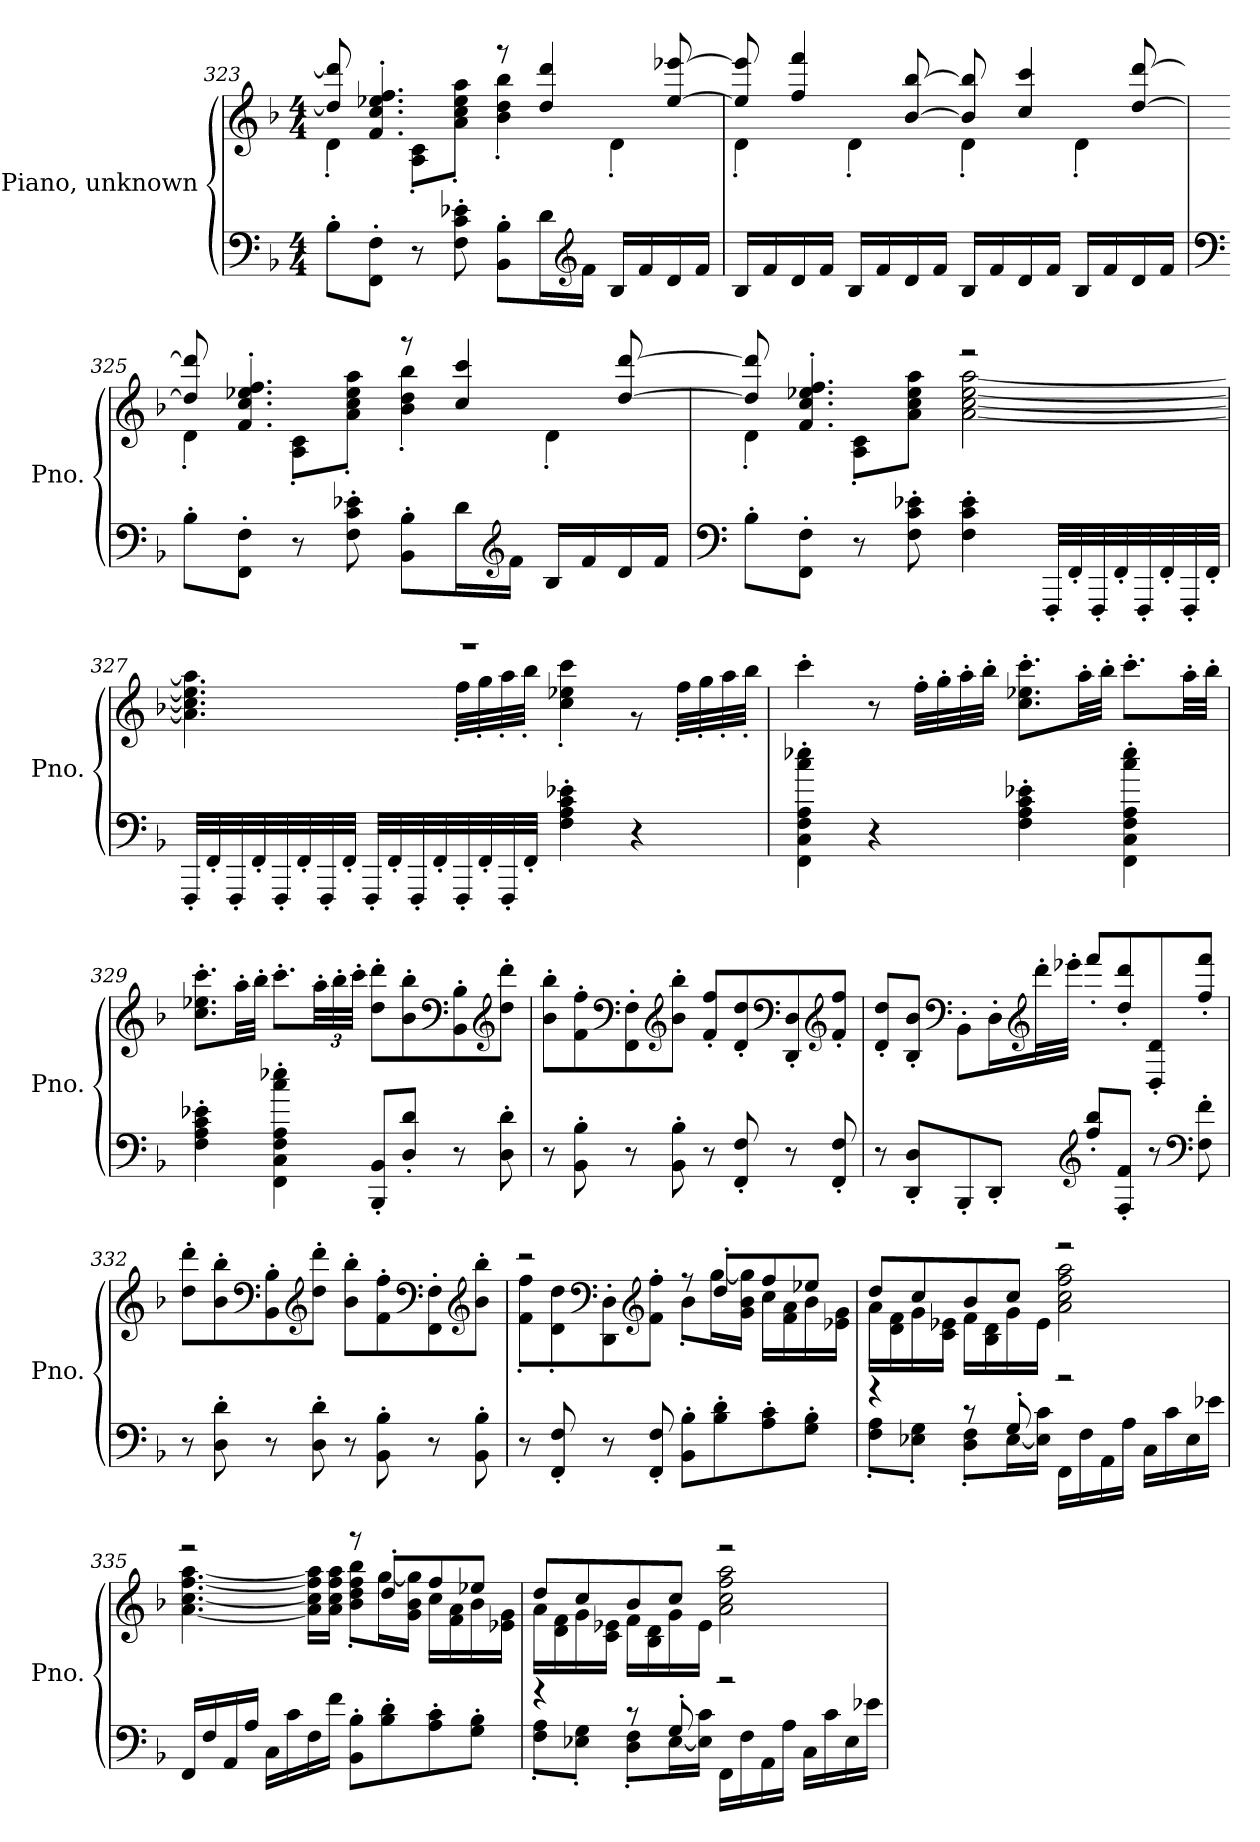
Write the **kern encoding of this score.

**kern	**kern
*part1	*part1
*staff2	*staff1
*I"Piano, unknown	*
*I'Pno.	*
!!LO:LB:g=z
*clefF4	*clefG2
*k[b-]	*k[b-]
*M4/4	*M4/4
=323	=323
*	*^
8B-'\L	8dd/] 8ddd/]	4d'\
8FF\' 8F\'J	4.f/' 4.cc/' 4.ee-X/' 4.ff/'	.
8r	.	8A\' 8c\'L
8F\' 8c\' 8e-X\'	.	8a\' 8cc\' 8ee-\' 8aa\'J
8BB-\' 8B-\'L	8r	4b-\' 4dd\' 4bb-\'
16d\L	4dd/ 4ddd/	.
*clefG2	*	*
16f\JJ	.	.
16B-/LL	.	4d'\
16f/	.	.
16d/	[8ee-/ [8eee-X/	.
16f/JJ	.	.
=324	=324	=324
16B-/LL	8ee-/] 8eee-/]	4d'\
16f/	.	.
16d/	4ff/ 4fff/	.
16f/JJ	.	.
16B-/LL	.	4d'\
16f/	.	.
16d/	[8b-/ [8bb-/	.
16f/JJ	.	.
16B-/LL	8b-/] 8bb-/]	4d'\
16f/	.	.
16d/	4cc/ 4ccc/	.
16f/JJ	.	.
16B-/LL	.	4d'\
16f/	.	.
16d/	[8dd/ [8ddd/	.
16f/JJ	.	.
!!LO:PB:g=z	!!
=325	=325	=325
*clefF4	*	*
8B-'\L	8dd/] 8ddd/]	4d'\
8FF\' 8F\'J	4.f/' 4.cc/' 4.ee-X/' 4.ff/'	.
8r	.	8A\' 8c\'L
8F\' 8c\' 8e-X\'	.	8a\' 8cc\' 8ee-\' 8aa\'J
8BB-\' 8B-\'L	8r	4b-\' 4dd\' 4bb-\'
16d\L	4cc/ 4ccc/	.
*clefG2	*	*
16f\JJ	.	.
16B-/LL	.	4d'\
16f/	.	.
16d/	[8dd/ [8ddd/	.
16f/JJ	.	.
=326	=326	=326
*clefF4	*	*
8B-'\L	8dd/] 8ddd/]	4d'\
8FF\' 8F\'J	4.f/' 4.cc/' 4.ee-X/' 4.ff/'	.
8r	.	8A\' 8c\'L
8F\' 8c\' 8e-X\'	.	8a\ 8cc\ 8ee-\ 8aa\J
4F\' 4c\' 4e-\'	2r	[2a\ [2cc\ [2ee-\ [2aa\
32FFF'/LLL	.	.
32FF'/	.	.
32FFF'/	.	.
32FF'/	.	.
32FFF'/	.	.
32FF'/	.	.
32FFF'/	.	.
32FF'/JJJ	.	.
!!LO:LB:g=z	!!
=327	=327	=327
32FFF'/LLL	1r	4.a\] 4.cc\] 4.ee-\] 4.aa\]
32FF'/	.	.
32FFF'/	.	.
32FF'/	.	.
32FFF'/	.	.
32FF'/	.	.
32FFF'/	.	.
32FF'/JJJ	.	.
32FFF'/LLL	.	.
32FF'/	.	.
32FFF'/	.	.
32FF'/	.	.
32FFF'/	.	32ff'\LLL
32FF'/	.	32gg'\
32FFF'/	.	32aa'\
32FF'/JJJ	.	32bb-'\JJJ
4F\' 4A\' 4c\' 4e-X\'	.	4cc\' 4ee-X\' 4ccc\'
4r	.	8r
.	.	32ff'\LLL
.	.	32gg'\
.	.	32aa'\
.	.	32bb-'\JJJ
*	*v	*v
=328	=328
4FF\' 4C\' 4F\' 4A\' 4cc\' 4ee-X\'	4ccc'\
4r	8r
.	32ff'\LLL
.	32gg'\
.	32aa'\
.	32bb-'\JJJ
4F\' 4A\' 4c\' 4e-X\'	8.cc\' 8.ee-X\' 8.ccc\'L
.	32aa'\LL
.	32bb-'\JJJ
4FF\' 4C\' 4F\' 4A\' 4cc\' 4ee-\'	8.ccc'\L
.	32aa'\LL
.	32bb-'\JJJ
!!LO:LB:g=z
=329	=329
4F\' 4A\' 4c\' 4e-X\'	8.cc\' 8.ee-X\' 8.ccc\'L
.	32aa'\LL
.	32bb-'\JJJ
4FF\' 4C\' 4F\' 4A\' 4cc\' 4ee-X\'	8.ccc'\L
*	*Xbrackettup
.	48aa'\LL
.	48bb-'\
.	48ccc'\JJJ
8BBB-/' 8BB-/'L	8dd\' 8ddd\'L
8D/' 8d/'J	8b-\' 8bb-\'
*	*clefF4
8r	8BB-\' 8B-\'
*	*clefG2
8D\' 8d\'	8dd\' 8ddd\'J
=330	=330
8r	8b-\' 8bb-\'L
8BB-\' 8B-\'	8f\' 8ff\'
*	*clefF4
8r	8FF\' 8F\'
*	*clefG2
8BB-\' 8B-\'	8b-\' 8bb-\'J
8r	8f/' 8ff/'L
8FF/' 8F/'	8d/' 8dd/'
*	*clefF4
8r	8DD/' 8D/'
*	*clefG2
8FF/' 8F/'	8f/' 8ff/'J
!!LO:LB:g=z
=331	=331
8r	8d/' 8dd/'L
8DD/' 8D/'L	8B-/' 8b-/'J
*	*clefF4
8BBB-'/	8BB-'\L
8DD'/J	16D'\L
*	*clefG2
.	32ddd'\L
.	32eee-X'\JJJ
*clefG2	*
8ff/' 8bb-/'L	8fff'/L
8F/' 8f/'J	8dd/' 8ddd/'
8r	8D/' 8d/'
*clefF4	*
8F\' 8f\'	8ff/' 8fff/'J
=332	=332
8r	8dd\' 8ddd\'L
8D\' 8d\'	8b-\' 8bb-\'
*	*clefF4
8r	8BB-\' 8B-\'
*	*clefG2
8D\' 8d\'	8dd\' 8ddd\'J
8r	8b-\' 8bb-\'L
8BB-\' 8B-\'	8f\' 8ff\'
*	*clefF4
8r	8FF\' 8F\'
*	*clefG2
8BB-\' 8B-\'	8b-\' 8bb-\'J
!!LO:LB:g=z
=333	=333
*	*^
8r	2r	8f\' 8ff\'L
8FF/' 8F/'	.	8d\' 8dd\'
*	*clefF4	*
8r	.	8DD\' 8D\'
*	*clefG2	*
8FF/' 8F/'	.	8f\' 8ff\'J
8BB-\' 8B-\'L	8r	8b-'\L
8B-\' 8d\'	8dd'/L	[16gg\L
.	.	16g\ 16b-\ 16gg\]JJ
8A\' 8c\'	8ff/	16cc\LL
.	.	16f\ 16a\
8G\' 8B-\'J	8ee-X/J	16b-\
.	.	16e-X\ 16g\JJ
=334	=334	=334
*^	*	*
4r	8F\' 8A\'L	8dd/L	16a\LL
.	.	.	16d\ 16f\
.	8E-X\' 8G\'J	8cc/	16g\
.	.	.	16c\ 16e-X\JJ
8r	8D\' 8F\'L	8b-/	16f\LL
.	.	.	16B-\ 16d\
8G'/	[16E-\L	8cc/J	16g\
.	16E-\] 16c\JJ	.	16e-\JJ
2r	16FF\LL	2r	2a\ 2cc\ 2ff\ 2aa\
.	16F\	.	.
.	16AA\	.	.
.	16A\JJ	.	.
.	16C\LL	.	.
.	16c\	.	.
.	16E-\	.	.
.	16e-X\JJ	.	.
*v	*v	*	*
!!LO:LB:g=z	!!
=335	=335	=335
16FF/LL	2r	[4.a\ [4.cc\ [4.ff\ [4.aa\
16F/	.	.
16AA/	.	.
16A/JJ	.	.
16C\LL	.	.
16c\	.	.
16F\	.	16a\] 16cc\] 16ff\] 16aa\]LL
16f\JJ	.	16a\ 16cc\ 16ff\ 16aa\JJ
8BB-\' 8B-\'L	8r	8b-\' 8dd\' 8ff\' 8bb-\'L
8B-\' 8d\'	8dd'/L	[16gg\L
.	.	16g\ 16b-\ 16gg\]JJ
8A\' 8c\'	8ff/	16cc\LL
.	.	16f\ 16a\
8G\' 8B-\'J	8ee-X/J	16b-\
.	.	16e-X\ 16g\JJ
=336	=336	=336
*^	*	*
4r	8F\' 8A\'L	8dd/L	16a\LL
.	.	.	16d\ 16f\
.	8E-X\' 8G\'J	8cc/	16g\
.	.	.	16c\ 16e-X\JJ
8r	8D\' 8F\'L	8b-/	16f\LL
.	.	.	16B-\ 16d\
8G'/	[16E-\L	8cc/J	16g\
.	16E-\] 16c\JJ	.	16e-\JJ
2r	16FF\LL	2r	2a\ 2cc\ 2ff\ 2aa\
.	16F\	.	.
.	16AA\	.	.
.	16A\JJ	.	.
.	16C\LL	.	.
.	16c\	.	.
.	16E-\	.	.
.	16e-X\JJ	.	.
*v	*v	*	*
*	*v	*v
=	=
*-	*-
